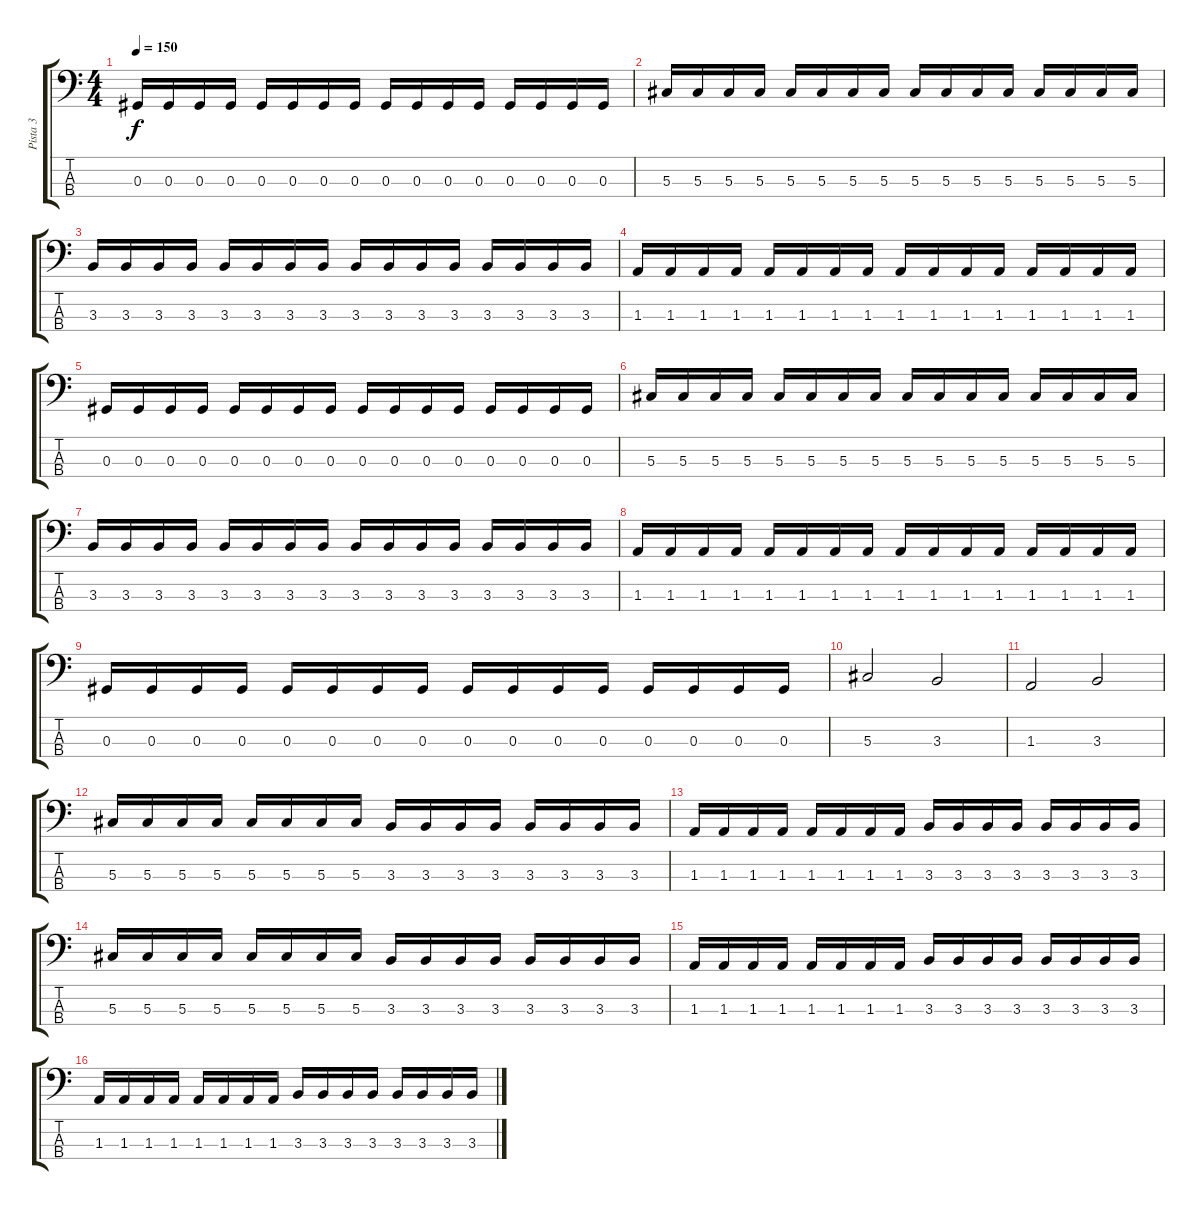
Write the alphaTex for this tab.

\track ("Pista 3" "Pista 3") {instrument electricbassfinger}
\staff {score tabs}
\tuning (Gb2 Db2 Ab1 Eb1) {hide}
\ts (4 4)
\tempo 150
\clef f4
\ks c
0.3.16{dy f} 0.3.16 0.3.16 0.3.16 0.3.16 0.3.16 0.3.16 0.3.16 0.3.16 0.3.16 0.3.16 0.3.16 0.3.16 0.3.16 0.3.16 0.3.16 |
5.3.16 5.3.16 5.3.16 5.3.16 5.3.16 5.3.16 5.3.16 5.3.16 5.3.16 5.3.16 5.3.16 5.3.16 5.3.16 5.3.16 5.3.16 5.3.16 |
3.3.16 3.3.16 3.3.16 3.3.16 3.3.16 3.3.16 3.3.16 3.3.16 3.3.16 3.3.16 3.3.16 3.3.16 3.3.16 3.3.16 3.3.16 3.3.16 |
1.3.16 1.3.16 1.3.16 1.3.16 1.3.16 1.3.16 1.3.16 1.3.16 1.3.16 1.3.16 1.3.16 1.3.16 1.3.16 1.3.16 1.3.16 1.3.16 |
0.3.16 0.3.16 0.3.16 0.3.16 0.3.16 0.3.16 0.3.16 0.3.16 0.3.16 0.3.16 0.3.16 0.3.16 0.3.16 0.3.16 0.3.16 0.3.16 |
5.3.16 5.3.16 5.3.16 5.3.16 5.3.16 5.3.16 5.3.16 5.3.16 5.3.16 5.3.16 5.3.16 5.3.16 5.3.16 5.3.16 5.3.16 5.3.16 |
3.3.16 3.3.16 3.3.16 3.3.16 3.3.16 3.3.16 3.3.16 3.3.16 3.3.16 3.3.16 3.3.16 3.3.16 3.3.16 3.3.16 3.3.16 3.3.16 |
1.3.16 1.3.16 1.3.16 1.3.16 1.3.16 1.3.16 1.3.16 1.3.16 1.3.16 1.3.16 1.3.16 1.3.16 1.3.16 1.3.16 1.3.16 1.3.16 |
0.3.16 0.3.16 0.3.16 0.3.16 0.3.16 0.3.16 0.3.16 0.3.16 0.3.16 0.3.16 0.3.16 0.3.16 0.3.16 0.3.16 0.3.16 0.3.16 |
5.3.2 3.3.2 |
1.3.2 3.3.2 |
5.3.16 5.3.16 5.3.16 5.3.16 5.3.16 5.3.16 5.3.16 5.3.16 3.3.16 3.3.16 3.3.16 3.3.16 3.3.16 3.3.16 3.3.16 3.3.16 |
1.3.16 1.3.16 1.3.16 1.3.16 1.3.16 1.3.16 1.3.16 1.3.16 3.3.16 3.3.16 3.3.16 3.3.16 3.3.16 3.3.16 3.3.16 3.3.16 |
5.3.16 5.3.16 5.3.16 5.3.16 5.3.16 5.3.16 5.3.16 5.3.16 3.3.16 3.3.16 3.3.16 3.3.16 3.3.16 3.3.16 3.3.16 3.3.16 |
1.3.16 1.3.16 1.3.16 1.3.16 1.3.16 1.3.16 1.3.16 1.3.16 3.3.16 3.3.16 3.3.16 3.3.16 3.3.16 3.3.16 3.3.16 3.3.16 |
1.3.16 1.3.16 1.3.16 1.3.16 1.3.16 1.3.16 1.3.16 1.3.16 3.3.16 3.3.16 3.3.16 3.3.16 3.3.16 3.3.16 3.3.16 3.3.16
